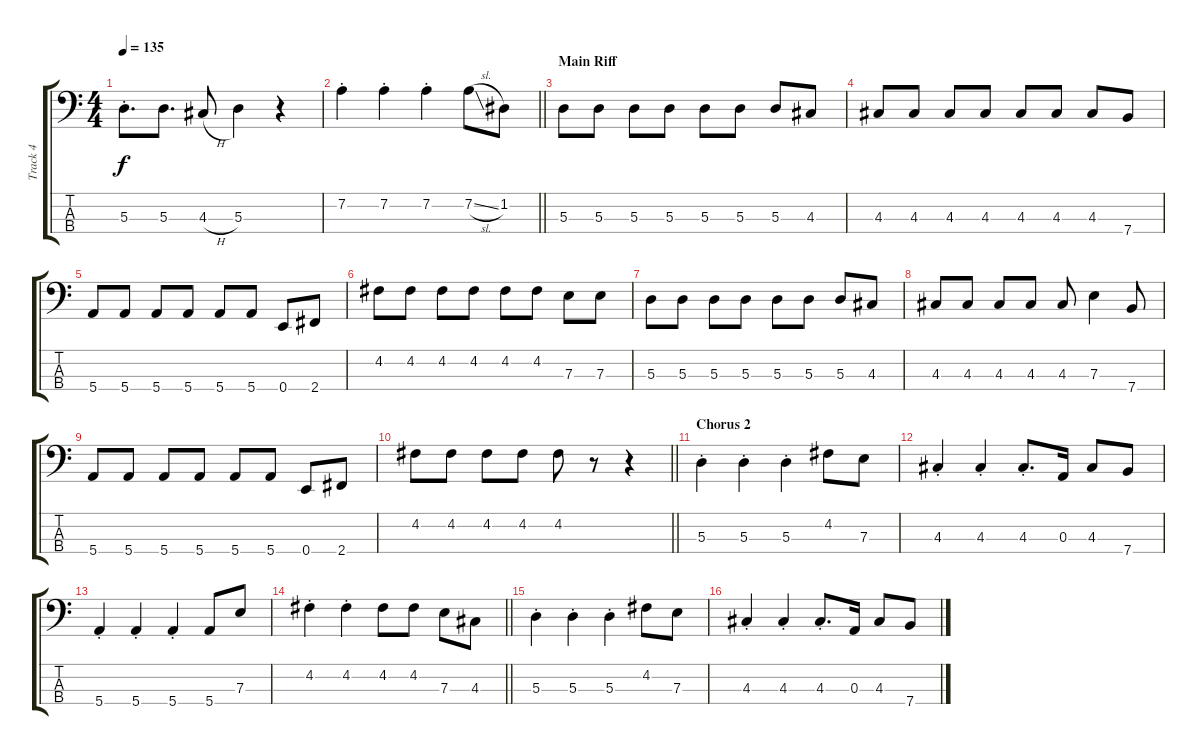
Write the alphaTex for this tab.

\track ("Track 4" "Track 4") {instrument electricbassfinger}
\staff {score tabs}
\tuning (G2 D2 A1 E1) {hide}
\ts (4 4)
\tempo 135
\clef f4
\ks c
5.3{st}.8{d dy f} 5.3.8{d} 4.3{h}.8 5.3.4 r.4 |
\barLineRight lightlight
7.2{st}.4 7.2{st}.4 7.2{st}.4 7.2{sl}.8 1.2.8 |
\section ("" "Main Riff")
5.3.8 5.3.8 5.3.8 5.3.8 5.3.8 5.3.8 5.3.8 4.3.8 |
4.3.8 4.3.8 4.3.8 4.3.8 4.3.8 4.3.8 4.3.8 7.4.8 |
5.4.8 5.4.8 5.4.8 5.4.8 5.4.8 5.4.8 0.4.8 2.4.8 |
4.2.8 4.2.8 4.2.8 4.2.8 4.2.8 4.2.8 7.3.8 7.3.8 |
5.3.8 5.3.8 5.3.8 5.3.8 5.3.8 5.3.8 5.3.8 4.3.8 |
4.3.8 4.3.8 4.3.8 4.3.8 4.3.8 7.3.4 7.4.8 |
5.4.8 5.4.8 5.4.8 5.4.8 5.4.8 5.4.8 0.4.8 2.4.8 |
\barLineRight lightlight
4.2.8 4.2.8 4.2.8 4.2.8 4.2.8 r.8 r.4 |
\section ("" "Chorus 2")
5.3{st}.4 5.3{st}.4 5.3{st}.4 4.2.8 7.3.8 |
4.3{st}.4 4.3{st}.4 4.3{st}.8{d} 0.3.16 4.3.8 7.4.8 |
5.4{st}.4 5.4{st}.4 5.4{st}.4 5.4.8 7.3.8 |
\barLineRight lightlight
4.2{st}.4 4.2{st}.4 4.2.8 4.2.8 7.3.8 4.3.8 |
5.3{st}.4 5.3{st}.4 5.3{st}.4 4.2.8 7.3.8 |
4.3{st}.4 4.3{st}.4 4.3{st}.8{d} 0.3.16 4.3.8 7.4.8
